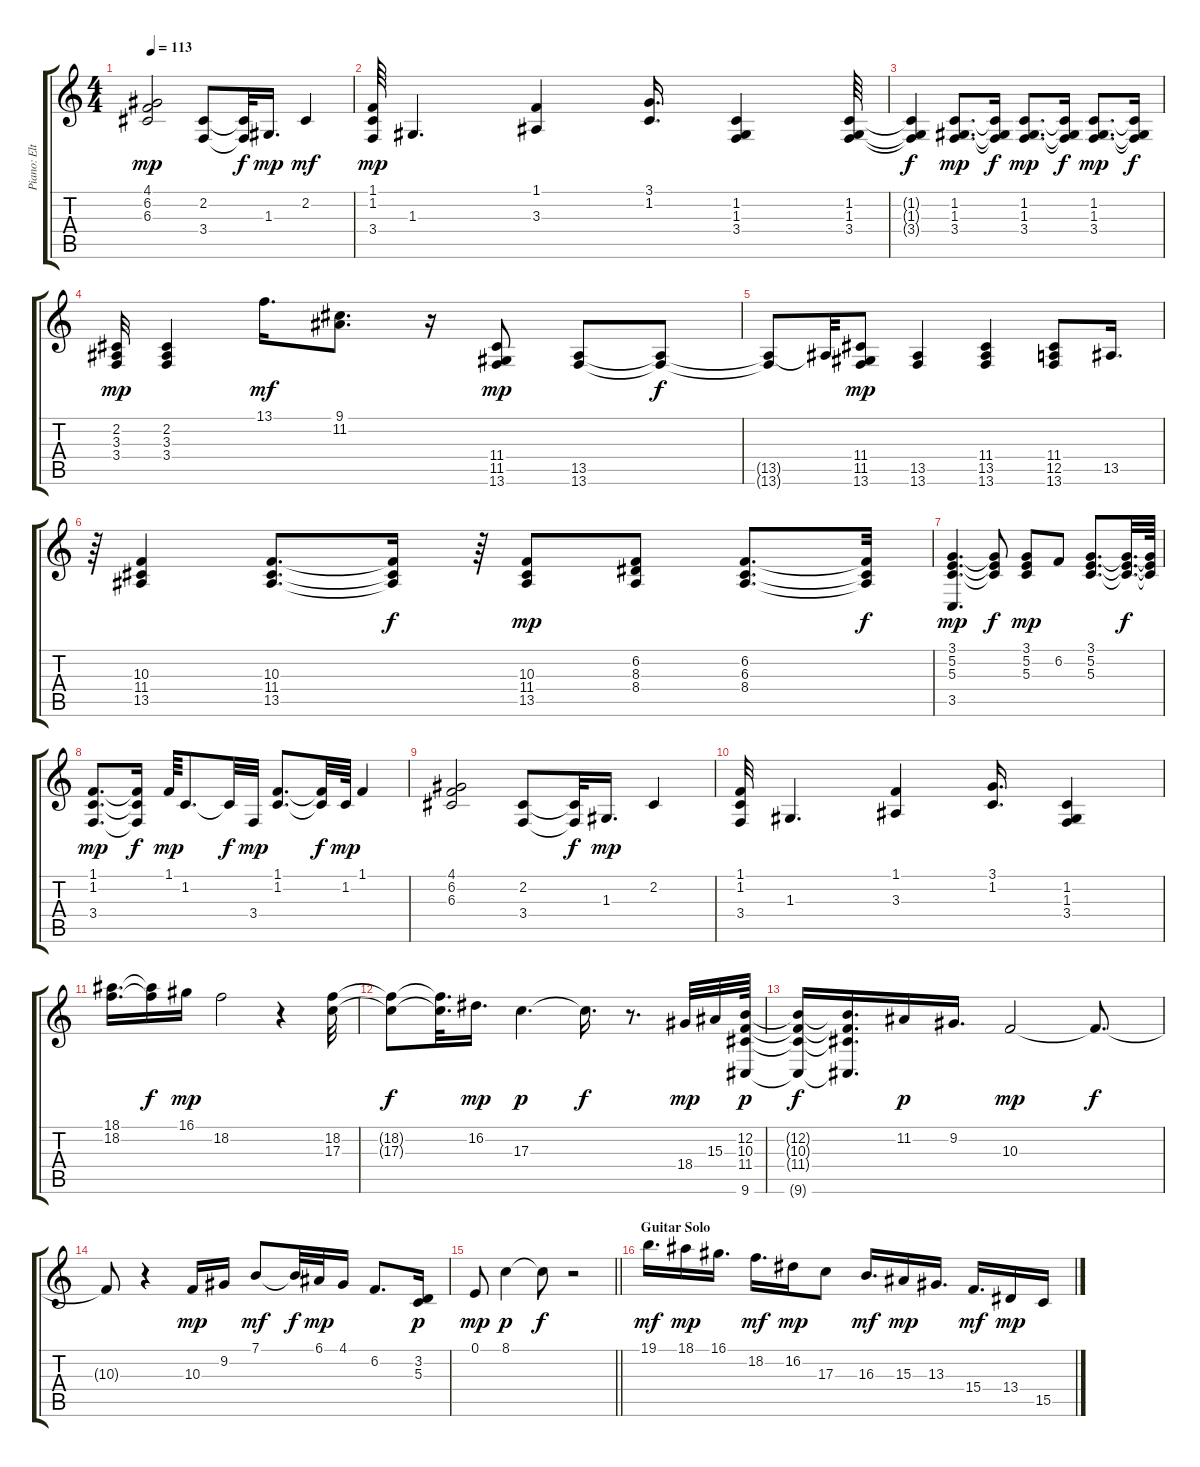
\track ("Piano: Elton John" "Piano: Elt") {instrument acousticgrandpiano}
\staff {score tabs}
\tuning (E4 B3 G3 D3 A2 E2) {hide}
\ts (4 4)
\tempo 113
\clef g2
\ks c
(4.1 6.2 6.3).2{dy mp} (2.2 3.4).8 (2.2{t} 3.4{t}).32{dy f} 1.3.16{d dy mp} 2.2.4{dy mf} |
(1.1 1.2 3.4).64{dy mp} 1.3.4{d} (1.1 3.3).4 (3.1 1.2).16{d} (1.2 1.3 3.4).4 (1.2 1.3 3.4).64 |
(1.2{t} 1.3{t} 3.4{t}).4{dy f} (1.2 1.3 3.4).8{d dy mp} (1.2{t} 1.3{t} 3.4{t}).16{dy f} (1.2 1.3 3.4).8{d dy mp} (1.2{t} 1.3{t} 3.4{t}).16{dy f} (1.2 1.3 3.4).8{d dy mp} (1.2{t} 1.3{t} 3.4{t}).16{dy f} |
(2.2 3.3 3.4).32{dy mp} (2.2 3.3 3.4).4 13.1.16{d dy mf} (9.1 11.2).8{d} r.16 (11.4 11.5 13.6).8{dy mp} (13.5 13.6).8 (13.5{t} 13.6{t}).8{dy f} |
(13.5{t} 13.6{t}).8 13.5{t}.32 (11.4 11.5 13.6).8{dy mp} (13.5 13.6).4 (11.4 13.5 13.6).4 (11.4 12.5 13.6).8 13.5.16{d} |
r.64 (10.3 11.4 13.5).4 (10.3 11.4 13.5).8{d} (10.3{t} 11.4{t} 13.5{t}).16{dy f} r.64 (10.3 11.4 13.5).8{dy mp} (6.2 8.3 8.4).8 (6.2 6.3 8.4).8{d} (6.2{t} 6.3{t} 8.4{t}).32{dy f} |
(3.1 5.2 5.3 3.5).4{d dy mp} (3.1{t} 5.2{t} 5.3{t}).8{dy f} (3.1 5.2 5.3).8{dy mp} 6.2.8 (3.1 5.2 5.3).8{d} (3.1{t} 5.2{t} 5.3{t}).32{d dy f} (3.1{t} 5.2{t} 5.3{t}).64 |
(1.1 1.2 3.4).8{d dy mp} (1.1{t} 1.2{t} 3.4{t}).16{dy f} 1.1.64{dy mp} 1.2.8{d} 1.2{t}.32{dy f} 3.4.32{dy mp} (1.1 1.2).8{d} (1.1{t} 1.2{t}).32{dy f} 1.2.64{dy mp} 1.1.4 |
(4.1 6.2 6.3).2 (2.2 3.4).8 (2.2{t} 3.4{t}).32{dy f} 1.3.16{d dy mp} 2.2.4 |
(1.1 1.2 3.4).32 1.3.4{d} (1.1 3.3).4 (3.1 1.2).16{d} (1.2 1.3 3.4).4 |
(18.1 18.2).16{d} (18.1{t} 18.2{t}).16{dy f} 16.1.16{dy mp} 18.2.2 r.4 (18.2 17.3).32 |
(18.2{t} 17.3{t}).8{dy f} (18.2{t} 17.3{t}).32{d} 16.2.16{d dy mp} 17.3.4{d dy p} 17.3{t}.16{d dy f} r.8{d} 18.4.32{dy mp} 15.3.32 (12.2 10.3 11.4 9.6).64{dy p} |
(12.2{t} 10.3{t} 11.4{t} 9.6{t}).16{dy f} (12.2{t} 10.3{t} 11.4{t} 9.6{t}).16{d} 11.2.16{dy p} 9.2.16{d} 10.3.2{dy mp} 10.3{t}.8{d dy f} |
10.3{t}.8 r.4 10.3.16{dy mp} 9.2.16 7.1.8{dy mf} 7.1{t}.32{dy f} 6.1.32{dy mp} 4.1.16 6.2.8{d} (3.2 5.3).16{dy p} |
\barLineRight lightlight
0.1.8{dy mp} 8.1.4{dy p} 8.1{t}.8{dy f} r.2 |
\section ("" "Guitar Solo")
19.1.16{d dy mf} 18.1.16{dy mp} 16.1.16{d} 18.2.16{d dy mf} 16.2.16{dy mp} 17.3.8 16.3.16{d dy mf} 15.3.16{dy mp} 13.3.16{d} 15.4.16{d dy mf} 13.4.16{dy mp} 15.5.16
